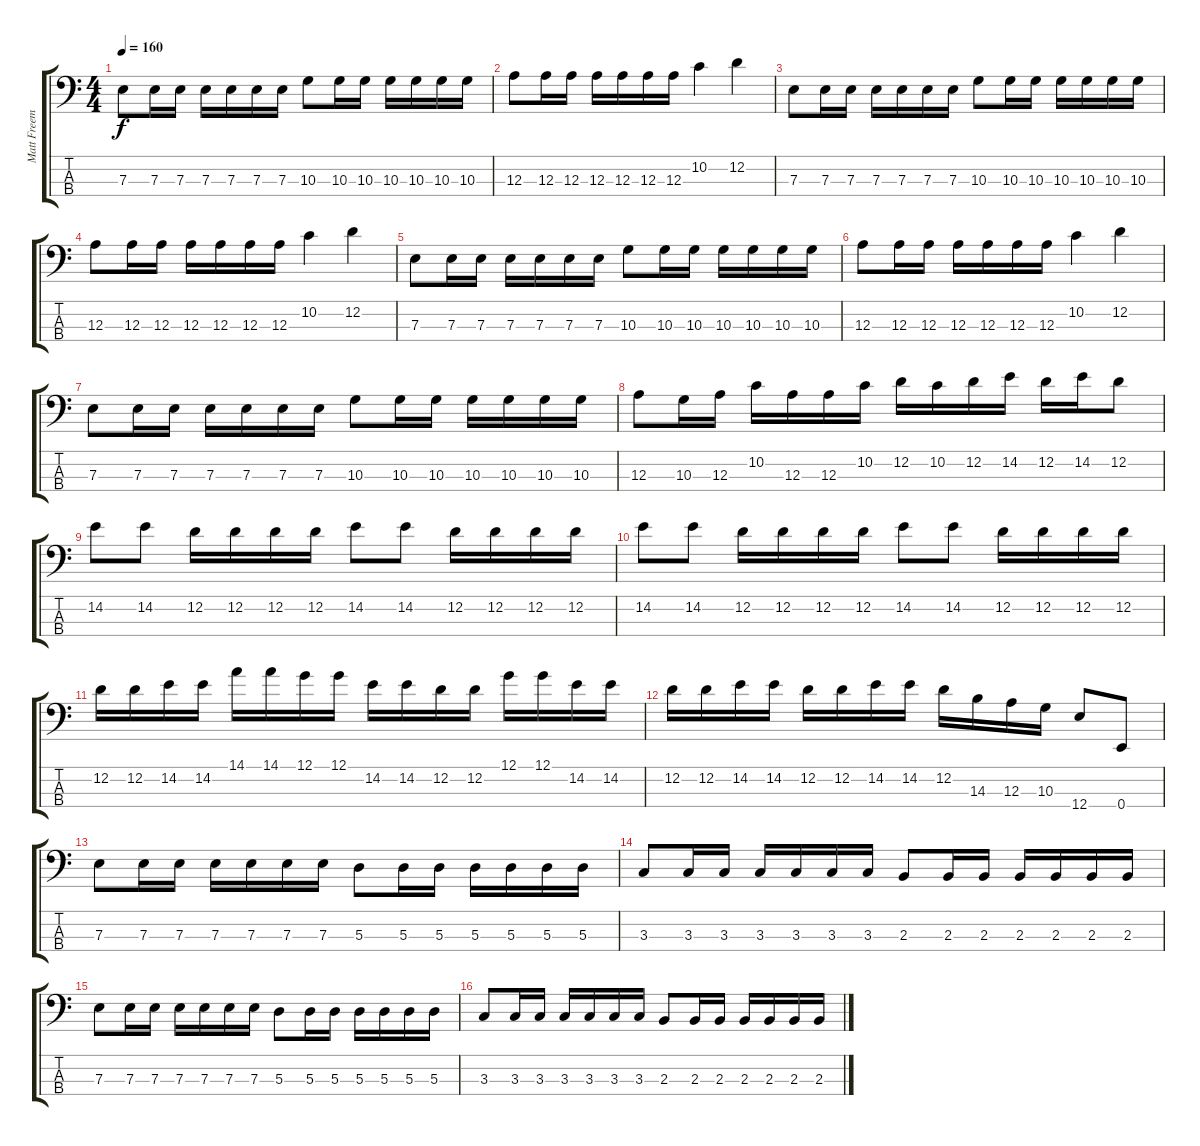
\track ("Matt Freeman" "Matt Freem") {instrument electricbasspick}
\staff {score tabs}
\tuning (G2 D2 A1 E1) {hide}
\ts (4 4)
\tempo 160
\clef f4
\ks c
7.3.8{dy f} 7.3.16 7.3.16 7.3.16 7.3.16 7.3.16 7.3.16 10.3.8 10.3.16 10.3.16 10.3.16 10.3.16 10.3.16 10.3.16 |
12.3.8 12.3.16 12.3.16 12.3.16 12.3.16 12.3.16 12.3.16 10.2.4 12.2.4 |
7.3.8 7.3.16 7.3.16 7.3.16 7.3.16 7.3.16 7.3.16 10.3.8 10.3.16 10.3.16 10.3.16 10.3.16 10.3.16 10.3.16 |
12.3.8 12.3.16 12.3.16 12.3.16 12.3.16 12.3.16 12.3.16 10.2.4 12.2.4 |
7.3.8 7.3.16 7.3.16 7.3.16 7.3.16 7.3.16 7.3.16 10.3.8 10.3.16 10.3.16 10.3.16 10.3.16 10.3.16 10.3.16 |
12.3.8 12.3.16 12.3.16 12.3.16 12.3.16 12.3.16 12.3.16 10.2.4 12.2.4 |
7.3.8 7.3.16 7.3.16 7.3.16 7.3.16 7.3.16 7.3.16 10.3.8 10.3.16 10.3.16 10.3.16 10.3.16 10.3.16 10.3.16 |
12.3.8 10.3.16 12.3.16 10.2.16 12.3.16 12.3.16 10.2.16 12.2.16 10.2.16 12.2.16 14.2.16 12.2.16 14.2.16 12.2.8 |
14.2.8 14.2.8 12.2.16 12.2.16 12.2.16 12.2.16 14.2.8 14.2.8 12.2.16 12.2.16 12.2.16 12.2.16 |
14.2.8 14.2.8 12.2.16 12.2.16 12.2.16 12.2.16 14.2.8 14.2.8 12.2.16 12.2.16 12.2.16 12.2.16 |
12.2.16 12.2.16 14.2.16 14.2.16 14.1.16 14.1.16 12.1.16 12.1.16 14.2.16 14.2.16 12.2.16 12.2.16 12.1.16 12.1.16 14.2.16 14.2.16 |
12.2.16 12.2.16 14.2.16 14.2.16 12.2.16 12.2.16 14.2.16 14.2.16 12.2.16 14.3.16 12.3.16 10.3.16 12.4.8 0.4.8 |
7.3.8 7.3.16 7.3.16 7.3.16 7.3.16 7.3.16 7.3.16 5.3.8 5.3.16 5.3.16 5.3.16 5.3.16 5.3.16 5.3.16 |
3.3.8 3.3.16 3.3.16 3.3.16 3.3.16 3.3.16 3.3.16 2.3.8 2.3.16 2.3.16 2.3.16 2.3.16 2.3.16 2.3.16 |
7.3.8 7.3.16 7.3.16 7.3.16 7.3.16 7.3.16 7.3.16 5.3.8 5.3.16 5.3.16 5.3.16 5.3.16 5.3.16 5.3.16 |
3.3.8 3.3.16 3.3.16 3.3.16 3.3.16 3.3.16 3.3.16 2.3.8 2.3.16 2.3.16 2.3.16 2.3.16 2.3.16 2.3.16
